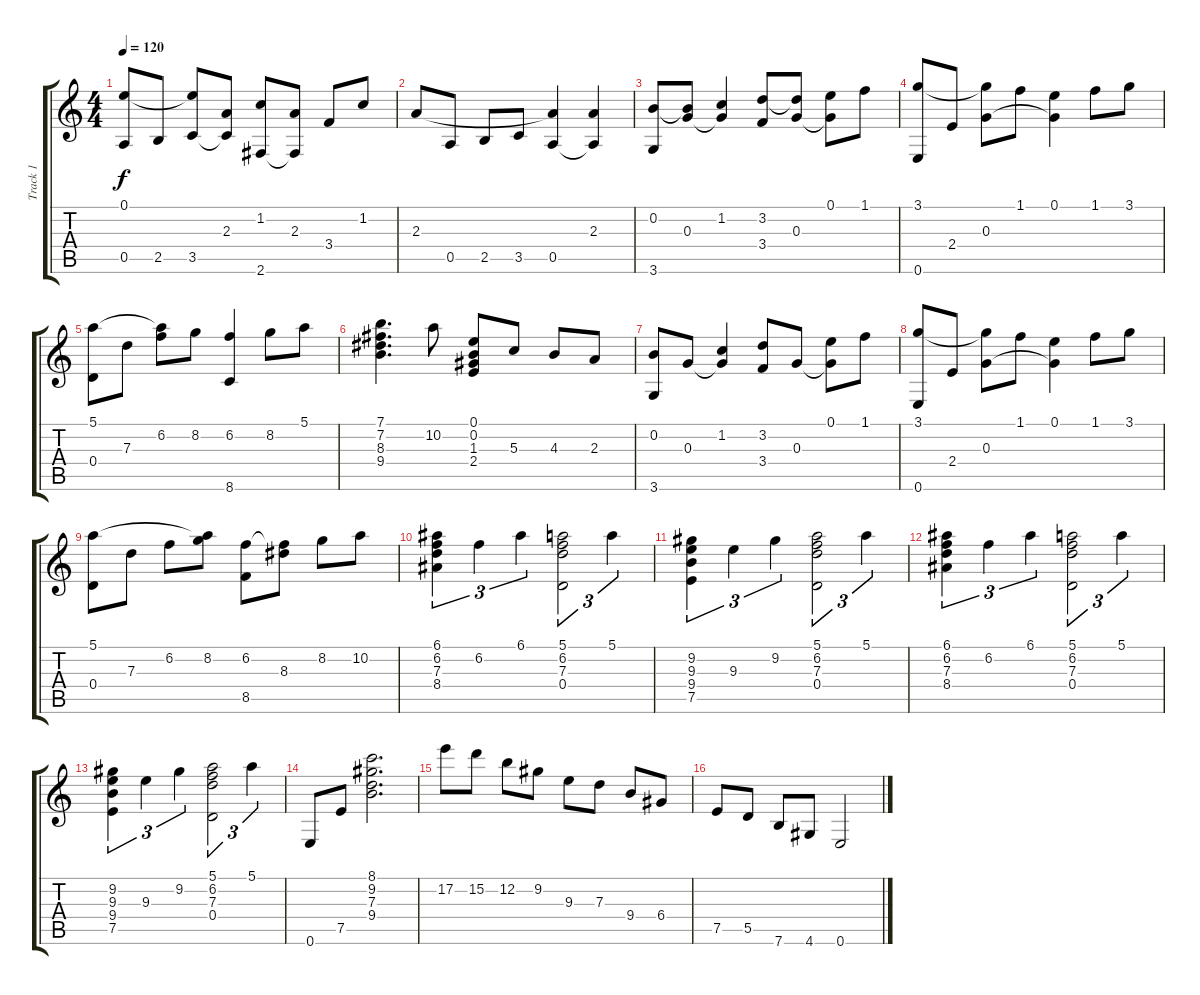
\track ("Track 1" "Track 1") {instrument acousticguitarsteel}
\staff {score tabs}
\tuning (E4 B3 G3 D3 A2 E2) {hide}
\ts (4 4)
\tempo 120
\clef g2
\ks c
(0.1 0.5).8{dy f} 2.5.8 (0.1{t} 3.5).8 (2.3 3.5{t}).8 (1.2 2.6).8 (2.3 2.6{t}).8 3.4.8 1.2.8 |
2.3.8 0.5.8 2.5.8 3.5.8 (2.3{t} 0.5).4 (2.3 0.5{t}).4 |
(0.2 3.6).8 (0.2{t} 0.3).8 (1.2 0.3{t}).4 (3.2 3.4).8 (3.2{t} 0.3).8 (0.1 0.3{t}).8 1.1.8 |
(3.1 0.6).8 2.4.8 (3.1{t} 0.3).8 1.1.8 (0.1 0.3{t}).4 1.1.8 3.1.8 |
(5.1 0.4).8 7.3.8 (5.1{t} 6.2).8 8.2.8 (6.2 8.6).4 8.2.8 5.1.8 |
(7.1 7.2 8.3 9.4).4{d} 10.2.8 (0.1 0.2 1.3 2.4).8 5.3.8 4.3.8 2.3.8 |
(0.2 3.6).8 0.3.8 (1.2 0.3{t}).4 (3.2 3.4).8 0.3.8 (0.1 0.3{t}).8 1.1.8 |
(3.1 0.6).8 2.4.8 (3.1{t} 0.3).8 1.1.8 (0.1 0.3{t}).4 1.1.8 3.1.8 |
(5.1 0.4).8 7.3.8 6.2.8 (5.1{t} 8.2).8 (6.2 8.5).8 (6.2{t} 8.3).8 8.2.8 10.2.8 |
(6.1 6.2 7.3 8.4).4{tu (3 2)} 6.2.4{tu (3 2)} 6.1.4{tu (3 2)} (5.1 6.2 7.3 0.4).2{tu (3 2)} 5.1.4{tu (3 2)} |
(9.2 9.3 9.4 7.5).4{tu (3 2)} 9.3.4{tu (3 2)} 9.2.4{tu (3 2)} (5.1 6.2 7.3 0.4).2{tu (3 2)} 5.1.4{tu (3 2)} |
(6.1 6.2 7.3 8.4).4{tu (3 2)} 6.2.4{tu (3 2)} 6.1.4{tu (3 2)} (5.1 6.2 7.3 0.4).2{tu (3 2)} 5.1.4{tu (3 2)} |
(9.2 9.3 9.4 7.5).4{tu (3 2)} 9.3.4{tu (3 2)} 9.2.4{tu (3 2)} (5.1 6.2 7.3 0.4).2{tu (3 2)} 5.1.4{tu (3 2)} |
0.6.8 7.5.8 (8.1 9.2 7.3 9.4).2{d} |
17.2.8 15.2.8 12.2.8 9.2.8 9.3.8 7.3.8 9.4.8 6.4.8 |
7.5.8 5.5.8 7.6.8 4.6.8 0.6.2
